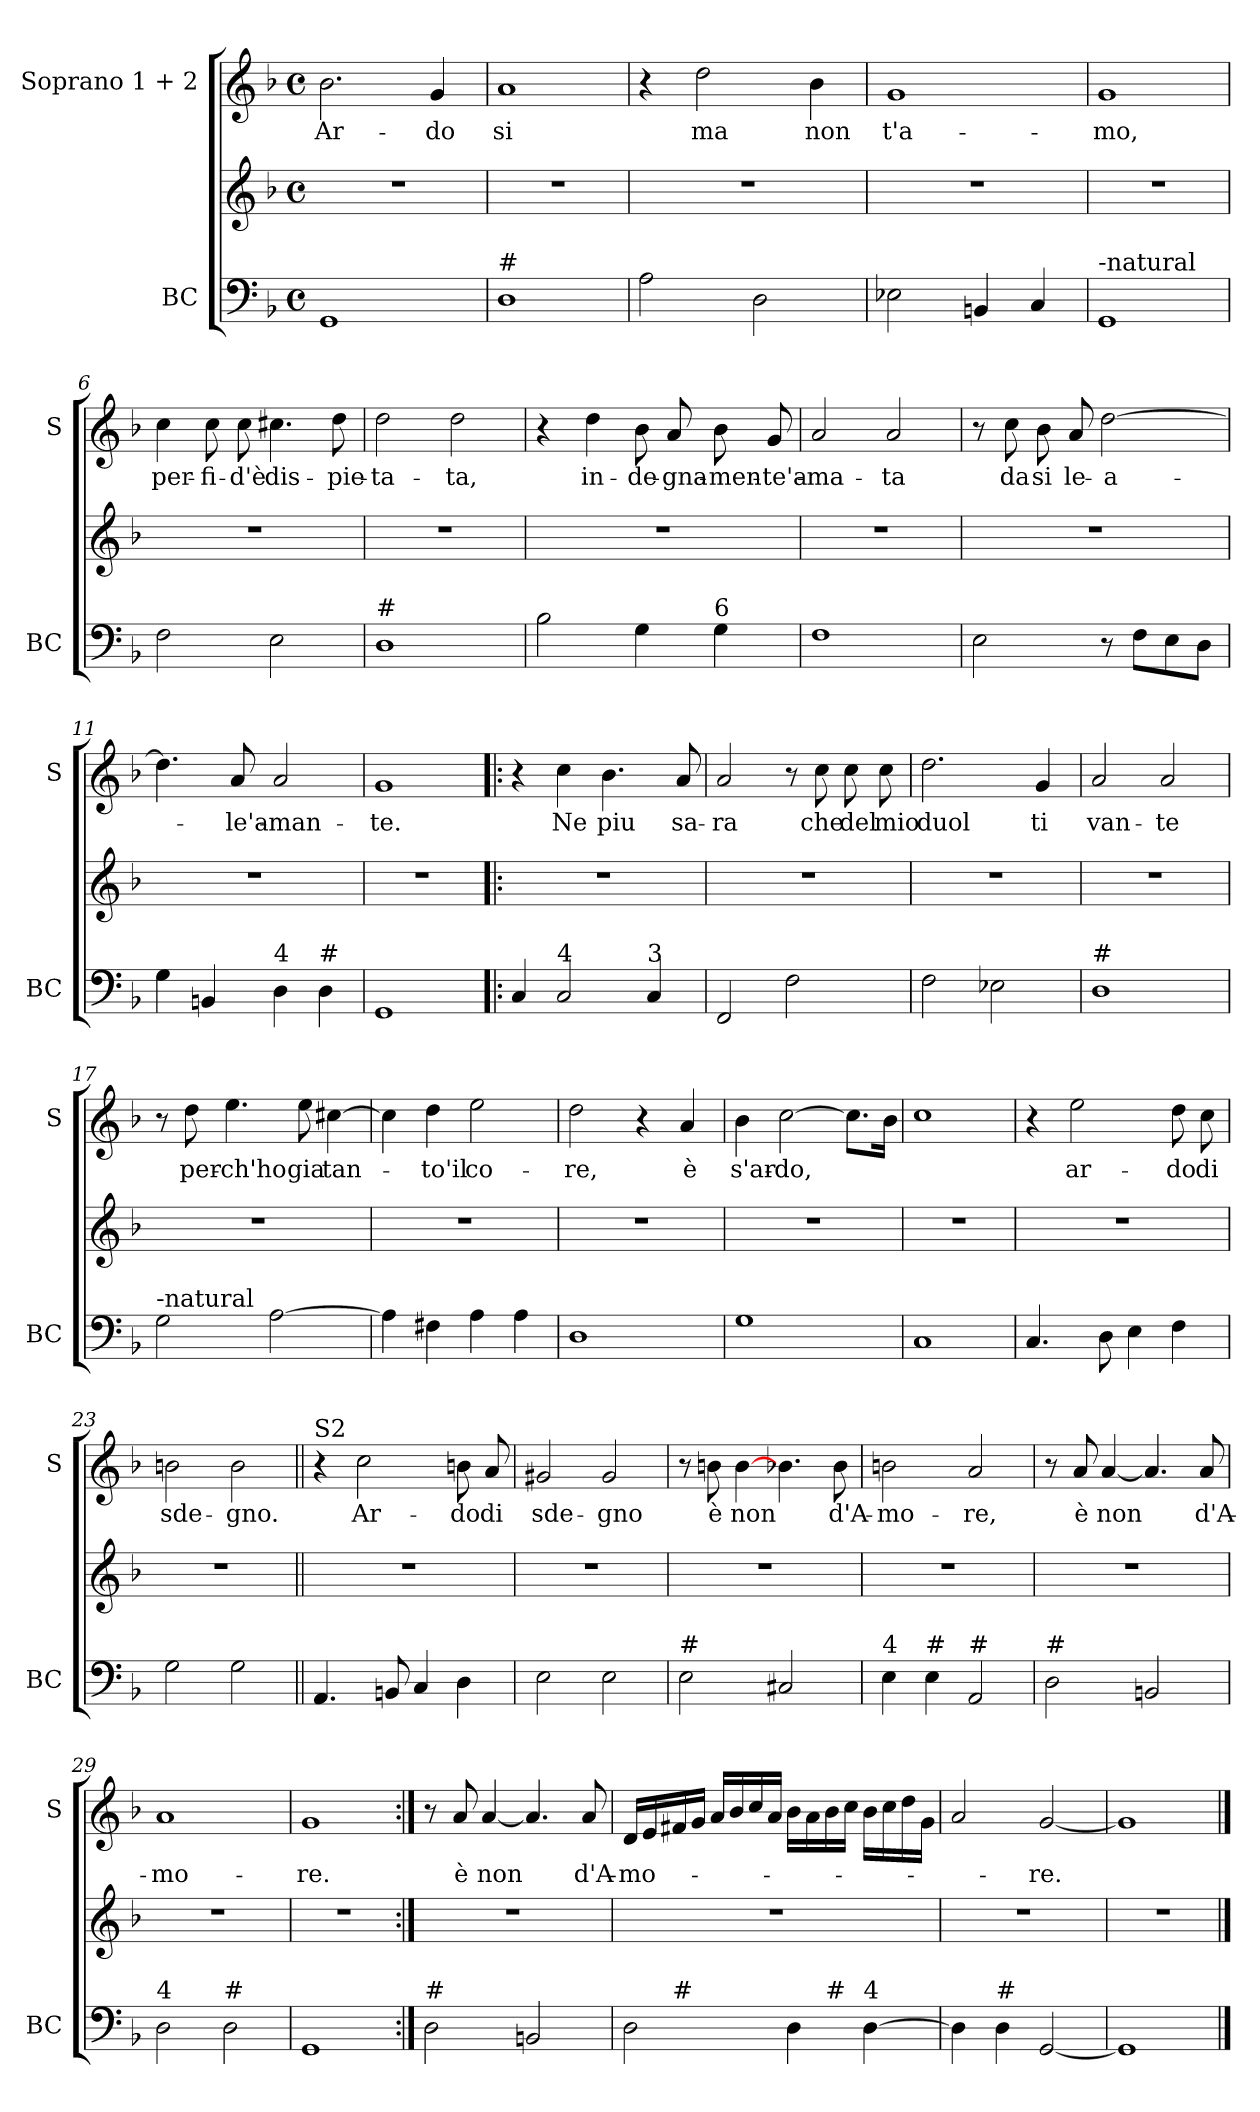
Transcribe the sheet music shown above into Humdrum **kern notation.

**kern	**kern	**kern	**text
*part2	*part2	*part1	*part1
*staff3	*staff2	*staff1	*staff1
*I"BC	*	*I"Soprano      1 + 2	*
*I'BC	*	*I'S	*
*clefF4	*clefG2	*clefG2	*
*k[b-]	*k[b-]	*k[b-]	*
*F:	*F:	*F:	*
*M4/4	*M4/4	*M4/4	*
*met(c)	*met(c)	*met(c)	*
=1	=1	=1	=1
!	!	!	!LO:LY:b
1GG	1r	2.b-\	Ar-
!	!	!	!LO:LY:b
.	.	4g/	-do
=2	=2	=2	=2
!LO:TX:a:t=#	!	!	!
!	!	!	!LO:LY:b
1D	1r	1a	si
=3	=3	=3	=3
2A\	1r	4r	.
!	!	!	!LO:LY:b
.	.	2dd\	ma
2D\	.	.	.
!	!	!	!LO:LY:b
.	.	4b-\	non
=4	=4	=4	=4
!	!	!	!LO:LY:b
2E-X\	1r	1g	t'a-
4BBn/	.	.	.
4C/	.	.	.
=5	=5	=5	=5
!LO:TX:a:t=-natural	!	!	!
!	!	!	!LO:LY:b
1GG	1r	1g	-mo,
!!LO:LB:g=z
=6	=6	=6	=6
!	!	!	!LO:LY:b
2F\	1r	4cc\	per-
!	!	!	!LO:LY:b
.	.	8cc\	-fi-
!	!	!	!LO:LY:b
.	.	8cc\	-d'è
!	!	!	!LO:LY:b
2E\	.	4.cc#X\	dis-
!	!	!	!LO:LY:b
.	.	8dd\	-pie-
=7	=7	=7	=7
!LO:TX:a:t=#	!	!	!
!	!	!	!LO:LY:b
1D	1r	2dd\	-ta-
!	!	!	!LO:LY:b
.	.	2dd\	-ta,
=8	=8	=8	=8
2B-\	1r	4r	.
!	!	!	!LO:LY:b
.	.	4dd\	in-
!	!	!	!LO:LY:b
4G\	.	8b-\	-de-
!	!	!	!LO:LY:b
.	.	8a/	-gna-
!LO:TX:a:t=6	!	!	!
!	!	!	!LO:LY:b
4G\	.	8b-\	-men-
!	!	!	!LO:LY:b
.	.	8g/	-te'a-
=9	=9	=9	=9
!	!	!	!LO:LY:b
1F	1r	2a/	-ma-
!	!	!	!LO:LY:b
.	.	2a/	-ta
=10	=10	=10	=10
2E\	1r	8r	.
!	!	!	!LO:LY:b
.	.	8cc\	da
!	!	!	!LO:LY:b
.	.	8b-\	si
!	!	!	!LO:LY:b
.	.	8a/	le-
!	!	!	!LO:LY:b
8r	.	[2dd\	-a-
8F\L	.	.	.
8E\	.	.	.
8D\J	.	.	.
!!LO:LB:g=z
=11	=11	=11	=11
4G\	1r	4.dd\]	.
4BBn/	.	.	.
!	!	!	!LO:LY:b
.	.	8a/	-le'a-
!LO:TX:a:t=4	!	!	!
!	!	!	!LO:LY:b
4D\	.	2a/	-man-
!LO:TX:a:t=#	!	!	!
4D\	.	.	.
=12	=12	=12	=12
!	!	!	!LO:LY:b
1GG	1r	1g	-te.
=13!|:	=13!|:	=13!|:	=13!|:
4C/	1r	4r	.
!LO:TX:a:t=4	!	!	!
!	!	!	!LO:LY:b
2C/	.	4cc\	Ne
!	!	!	!LO:LY:b
.	.	4.b-\	piu
!LO:TX:a:t=3	!	!	!
4C/	.	.	.
!	!	!	!LO:LY:b
.	.	8a/	sa-
=14	=14	=14	=14
!	!	!	!LO:LY:b
2FF/	1r	2a/	-ra
2F\	.	8r	.
!	!	!	!LO:LY:b
.	.	8cc\	che
!	!	!	!LO:LY:b
.	.	8cc\	del
!	!	!	!LO:LY:b
.	.	8cc\	mio
=15	=15	=15	=15
!	!	!	!LO:LY:b
2F\	1r	2.dd\	duol
2E-X\	.	.	.
!	!	!	!LO:LY:b
.	.	4g/	ti
!!LO:PB:g=z
=16	=16	=16	=16
!LO:TX:a:t=#	!	!	!
!	!	!	!LO:LY:b
1D	1r	2a/	van-
!	!	!	!LO:LY:b
.	.	2a/	-te
=17	=17	=17	=17
!LO:TX:a:t=-natural	!	!	!
2G\	1r	8r	.
!	!	!	!LO:LY:b
.	.	8dd\	per-
!	!	!	!LO:LY:b
.	.	4.ee\	-ch'ho
[2A\	.	.	.
!	!	!	!LO:LY:b
.	.	8ee\	gia
!	!	!	!LO:LY:b
.	.	[4cc#X\	tan-
=18	=18	=18	=18
4A\]	1r	4cc#\]	.
!	!	!	!LO:LY:b
4F#X\	.	4dd\	-to'il
!	!	!	!LO:LY:b
4A\	.	2ee\	co-
4A\	.	.	.
=19	=19	=19	=19
!	!	!	!LO:LY:b
1D	1r	2dd\	-re,
.	.	4r	.
!	!	!	!LO:LY:b
.	.	4a/	è
=20	=20	=20	=20
!	!	!	!LO:LY:b
1G	1r	4b-\	s'ar-
!	!	!	!LO:LY:b
.	.	[2cc\	-do,
.	.	8.cc\L]	.
.	.	16b-\Jk	.
!!LO:LB:g=z
=21	=21	=21	=21
1C	1r	1cc	.
=22	=22	=22	=22
4.C/	1r	4r	.
!	!	!	!LO:LY:b
.	.	2ee\	ar-
8D\	.	.	.
4E\	.	.	.
!	!	!	!LO:LY:b
4F\	.	8dd\	-do
!	!	!	!LO:LY:b
.	.	8cc\	di
=23	=23	=23	=23
!	!	!	!LO:LY:b
2G\	1r	2bn\	sde-
!	!	!	!LO:LY:b
2G\	.	2b\	-gno.
=24||	=24||	=24||	=24||
!	!	!LO:TX:a:t=S2	!
4.AA/	1r	4r	.
!	!	!	!LO:LY:b
.	.	2cc\	Ar-
8BBn/	.	.	.
4C/	.	.	.
!	!	!	!LO:LY:b
4D\	.	8bn\	-do
!	!	!	!LO:LY:b
.	.	8a/	di
=25	=25	=25	=25
!	!	!	!LO:LY:b
2E\	1r	2g#X/	sde-
!	!	!	!LO:LY:b
2E\	.	2g#/	-gno
!!LO:LB:g=z
=26	=26	=26	=26
!LO:TX:a:t=#	!	!	!
2E\	1r	8r	.
!	!	!	!LO:LY:b
.	.	8bn\	è
!	!	!	!LO:LY:b
.	.	[4b\	non
2C#X/	.	4.b-\	.
!	!	!	!LO:LY:b
.	.	8b-\	d'A-
=27	=27	=27	=27
!LO:TX:a:t=4	!	!	!
!	!	!	!LO:LY:b
4E\	1r	2bn\	-mo-
!LO:TX:a:t=#	!	!	!
4E\	.	.	.
!LO:TX:a:t=#	!	!	!
!	!	!	!LO:LY:b
2AA/	.	2a/	-re,
=28	=28	=28	=28
!LO:TX:a:t=#	!	!	!
2D\	1r	8r	.
!	!	!	!LO:LY:b
.	.	8a/	è
!	!	!	!LO:LY:b
.	.	[4a/	non
2BBn/	.	4.a/]	.
!	!	!	!LO:LY:b
.	.	8a/	d'A-
=29	=29	=29	=29
!LO:TX:a:t=4	!	!	!
!	!	!	!LO:LY:b
2D\	1r	1a	-mo-
!LO:TX:a:t=#	!	!	!
2D\	.	.	.
=30	=30	=30	=30
!	!	!	!LO:LY:b
1GG	1r	1g	-re.
!!LO:LB:g=z
=31:|!	=31:|!	=31:|!	=31:|!
!LO:TX:a:t=#	!	!	!
2D\	1r	8r	.
!	!	!	!LO:LY:b
.	.	8a/	è
!	!	!	!LO:LY:b
.	.	[4a/	non
2BBn/	.	4.a/]	.
!	!	!	!LO:LY:b
.	.	8a/	d'A-
=32	=32	=32	=32
!	!	!	!LO:LY:b
*^	*	*	*
*	*^	*	*	*
2D\	8ryy	2ryy	1r	16d/LL	-mo-
.	.	.	.	16e/	.
!	!LO:TX:a:t=#	!	!	!	!
.	2..ryy	.	.	16f#X/	.
.	.	.	.	16g/JJ	.
.	.	.	.	16a/LL	.
.	.	.	.	16b-/	.
.	.	.	.	16cc/	.
.	.	.	.	16a/JJ	.
4D\	.	8ryy	.	16b-\LL	.
.	.	.	.	16a\	.
!	!	!LO:TX:a:t=#	!	!	!
.	.	4.ryy	.	16b-\	.
.	.	.	.	16cc\JJ	.
!LO:TX:a:t=4	!	!	!	!	!
[4D\	.	.	.	16b-\LL	.
.	.	.	.	16cc\	.
.	.	.	.	16dd\	.
.	.	.	.	16g\JJ	.
*v	*v	*v	*	*	*
=33	=33	=33	=33
4D\]	1r	2a/	.
!LO:TX:a:t=#	!	!	!
4D\	.	.	.
!	!	!	!LO:LY:b
[2GG/	.	[2g/	-re.
=34	=34	=34	=34
1GG]	1r	1g]	.
==	==	==	==
*-	*-	*-	*-
